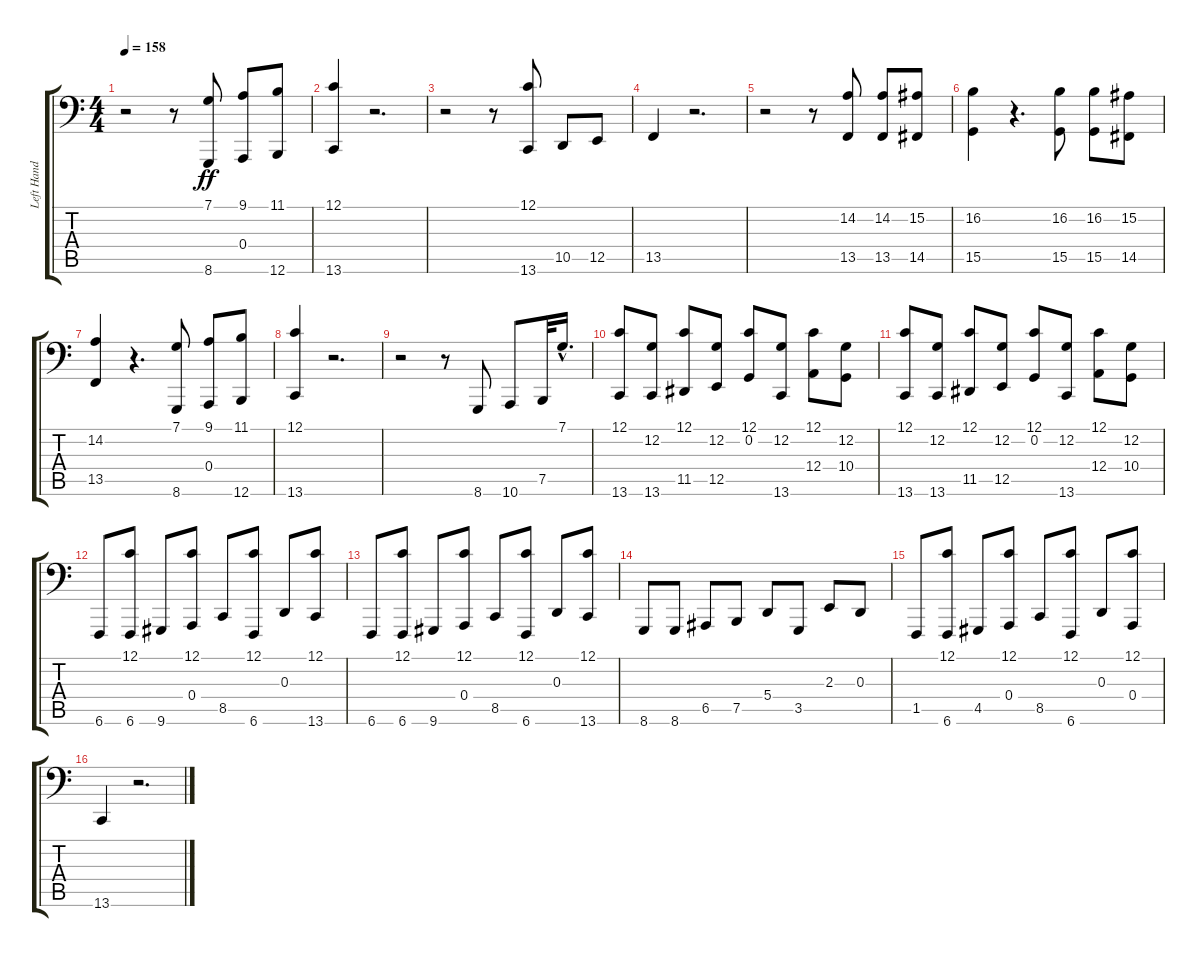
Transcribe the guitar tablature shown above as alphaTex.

\track ("Left Hand" "Left Hand") {instrument acousticgrandpiano}
\staff {score tabs}
\tuning (C3 G2 D2 A1 E1 B0) {hide}
\ts (4 4)
\tempo 158
\clef f4
\ks c
r.2{dy ff instrument acousticgrandpiano} r.8 (7.1 8.6).8 (9.1 0.4).8 (11.1 12.6).8 |
(12.1 13.6).4 r.2{d} |
r.2 r.8 (12.1 13.6).8 10.5.8 12.5.8 |
13.5.4 r.2{d} |
r.2 r.8 (14.2 13.5).8 (14.2 13.5).8 (15.2 14.5).8 |
(16.2 15.5).4 r.4{d} (16.2 15.5).8 (16.2 15.5).8 (15.2 14.5).8 |
(14.2 13.5).4 r.4{d} (7.1 8.6).8 (9.1 0.4).8 (11.1 12.6).8 |
(12.1 13.6).4 r.2{d} |
r.2 r.8 8.6.8 10.6.8 7.5.32 7.1{hac}.16{d} |
(12.1 13.6).8 (12.2 13.6).8 (12.1 11.5).8 (12.2 12.5).8 (12.1 0.2).8 (12.2 13.6).8 (12.1 12.4).8 (12.2 10.4).8 |
(12.1 13.6).8 (12.2 13.6).8 (12.1 11.5).8 (12.2 12.5).8 (12.1 0.2).8 (12.2 13.6).8 (12.1 12.4).8 (12.2 10.4).8 |
6.6.8 (12.1 6.6).8 9.6.8 (12.1 0.4).8 8.5.8 (12.1 6.6).8 0.3.8 (12.1 13.6).8 |
6.6.8 (12.1 6.6).8 9.6.8 (12.1 0.4).8 8.5.8 (12.1 6.6).8 0.3.8 (12.1 13.6).8 |
8.6.8 8.6.8 6.5.8 7.5.8 5.4.8 3.5.8 2.3.8 0.3.8 |
1.5.8 (12.1 6.6).8 4.5.8 (12.1 0.4).8 8.5.8 (12.1 6.6).8 0.3.8 (12.1 0.4).8 |
13.6.4 r.2{d}
